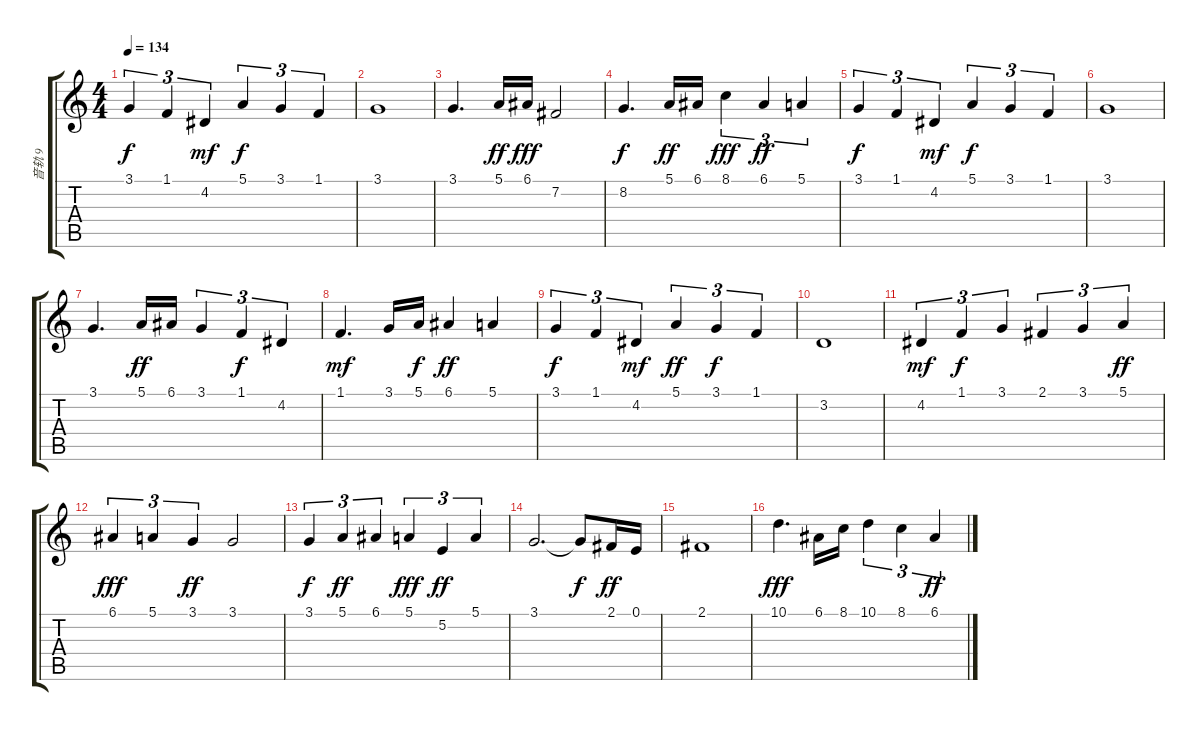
\track ("音轨 9" "音轨 9") {instrument lead2sawtooth}
\staff {score tabs}
\tuning (E4 B3 G3 D3 A2 E2) {hide}
\ts (4 4)
\tempo 134
\clef g2
\ks c
3.1.4{tu (3 2) dy f} 1.1.4{tu (3 2)} 4.2.4{tu (3 2) dy mf} 5.1.4{tu (3 2) dy f} 3.1.4{tu (3 2)} 1.1.4{tu (3 2)} |
3.1.1 |
3.1.4{d} 5.1.16{dy ff} 6.1.16{dy fff} 7.2.2 |
8.2.4{d dy f} 5.1.16{dy ff} 6.1.16 8.1.4{tu (3 2) dy fff} 6.1.4{tu (3 2) dy ff} 5.1.4{tu (3 2)} |
3.1.4{tu (3 2) dy f} 1.1.4{tu (3 2)} 4.2.4{tu (3 2) dy mf} 5.1.4{tu (3 2) dy f} 3.1.4{tu (3 2)} 1.1.4{tu (3 2)} |
3.1.1 |
3.1.4{d} 5.1.16{dy ff} 6.1.16 3.1.4{tu (3 2)} 1.1.4{tu (3 2) dy f} 4.2.4{tu (3 2)} |
1.1.4{d dy mf} 3.1.16 5.1.16{dy f} 6.1.4{dy ff} 5.1.4 |
3.1.4{tu (3 2) dy f} 1.1.4{tu (3 2)} 4.2.4{tu (3 2) dy mf} 5.1.4{tu (3 2) dy ff} 3.1.4{tu (3 2) dy f} 1.1.4{tu (3 2)} |
3.2.1 |
4.2.4{tu (3 2) dy mf} 1.1.4{tu (3 2) dy f} 3.1.4{tu (3 2)} 2.1.4{tu (3 2)} 3.1.4{tu (3 2)} 5.1.4{tu (3 2) dy ff} |
6.1.4{tu (3 2) dy fff} 5.1.4{tu (3 2)} 3.1.4{tu (3 2) dy ff} 3.1.2 |
3.1.4{tu (3 2) dy f} 5.1.4{tu (3 2) dy ff} 6.1.4{tu (3 2)} 5.1.4{tu (3 2) dy fff} 5.2.4{tu (3 2) dy ff} 5.1.4{tu (3 2)} |
3.1.2{d} 3.1{t}.8{dy f} 2.1.16{dy ff} 0.1.16 |
2.1.1 |
10.1.4{d dy fff} 6.1.16 8.1.16 10.1.4{tu (3 2)} 8.1.4{tu (3 2)} 6.1.4{tu (3 2) dy ff}
